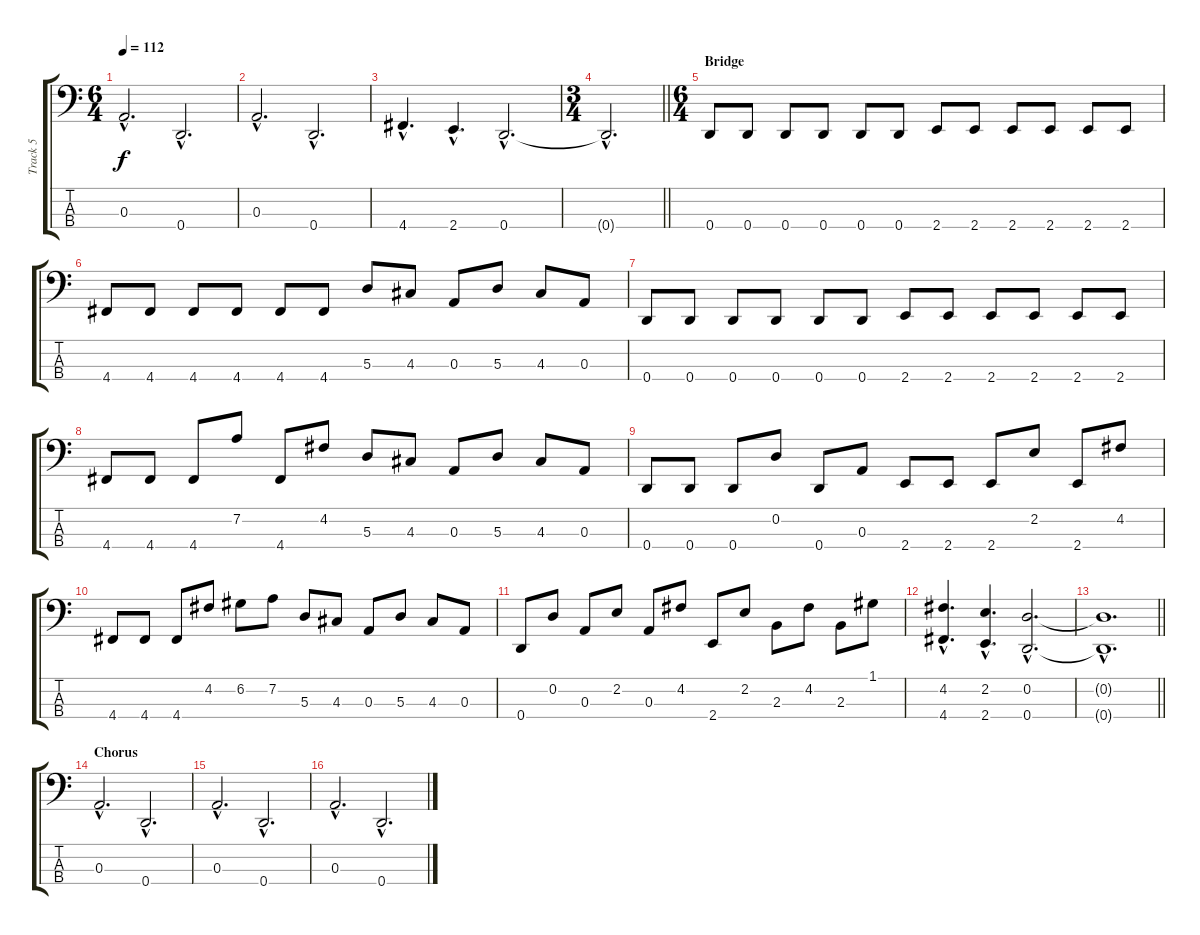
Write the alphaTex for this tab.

\track ("Track 5" "Track 5") {instrument electricbassfinger}
\staff {score tabs}
\tuning (G2 D2 A1 D1) {hide}
\ts (6 4)
\tempo 112
\clef f4
\ks c
0.3{hac}.2{d dy f} 0.4{hac}.2{d} |
0.3{hac}.2{d} 0.4{hac}.2{d} |
4.4{hac}.4{d} 2.4{hac}.4{d} 0.4{hac}.2{d} |
\ts (3 4)
\barLineRight lightlight
0.4{hac t}.2{d} |
\ts (6 4)
\section ("" "Bridge")
0.4.8 0.4.8 0.4.8 0.4.8 0.4.8 0.4.8 2.4.8 2.4.8 2.4.8 2.4.8 2.4.8 2.4.8 |
4.4.8 4.4.8 4.4.8 4.4.8 4.4.8 4.4.8 5.3.8 4.3.8 0.3.8 5.3.8 4.3.8 0.3.8 |
0.4.8 0.4.8 0.4.8 0.4.8 0.4.8 0.4.8 2.4.8 2.4.8 2.4.8 2.4.8 2.4.8 2.4.8 |
4.4.8 4.4.8 4.4.8 7.2.8 4.4.8 4.2.8 5.3.8 4.3.8 0.3.8 5.3.8 4.3.8 0.3.8 |
0.4.8 0.4.8 0.4.8 0.2.8 0.4.8 0.3.8 2.4.8 2.4.8 2.4.8 2.2.8 2.4.8 4.2.8 |
4.4.8 4.4.8 4.4.8 4.2.8 6.2.8 7.2.8 5.3.8 4.3.8 0.3.8 5.3.8 4.3.8 0.3.8 |
0.4.8 0.2.8 0.3.8 2.2.8 0.3.8 4.2.8 2.4.8 2.2.8 2.3.8 4.2.8 2.3.8 1.1.8 |
(4.2{hac} 4.4{hac}).4{d} (2.2{hac} 2.4{hac}).4{d} (0.2{hac} 0.4{hac}).2{d} |
\barLineRight lightlight
(0.2{hac t} 0.4{hac t}).1{d} |
\section ("" "Chorus")
0.3{hac}.2{d} 0.4{hac}.2{d} |
0.3{hac}.2{d} 0.4{hac}.2{d} |
0.3{hac}.2{d} 0.4{hac}.2{d}
